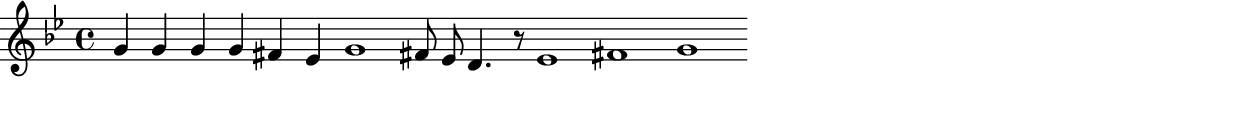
%% Generated by lilypond-book.py
%% Options: [exampleindent=10.16\mm,indent=0\mm,line-width=160\mm,quote]
\include "lilypond-book-preamble.ly"


% ****************************************************************
% Start cut-&-pastable-section
% ****************************************************************



\paper {
  indent = 0\mm
  line-width = 160\mm
  % offset the left padding, also add 1mm as lilypond creates cropped
  % images with a little space on the right
  line-width = #(- line-width (* mm  3.000000) (* mm 1))
  line-width = 160\mm - 2.0 * 10.16\mm
  % offset the left padding, also add 1mm as lilypond creates cropped
  % images with a little space on the right
  line-width = #(- line-width (* mm  3.000000) (* mm 1))
}

\layout {
  
}





% ****************************************************************
% ly snippet:
% ****************************************************************
\sourcefilename "arabic-improvisation.ly"
\sourcefileline 0
%% DO NOT EDIT this file manually; it is automatically
%% generated from LSR http://lsr.dsi.unimi.it
%% Make any changes in LSR itself, or in Documentation/snippets/new/ ,
%% and then run scripts/auxiliar/makelsr.py
%%
%% This file is in the public domain.
\version "2.15.32"

\header {
  lsrtags = "world-music"

%% Translation of GIT committish: b482c3e5b56c3841a88d957e0ca12964bd3e64fa
  texidoces = "
Para las improvisaciones o @emph{taqasim} que son libres durante unos
momentos, se puede omitir la indicación de compás y se puede usar
@code{\\cadenzaOn}.  Podría ser necesario ajustar el estilo de
alteraciones accidentales, porque la ausencia de líneas divisorias
hará que la alteración aparezca una sola vez.  He aquí un ejemplo de
cómo podría ser el comienzo de una improvisación @emph{hijaz}:

"
doctitlees = "Improvisación de música árabe"


%% Translation of GIT committish: 0a868be38a775ecb1ef935b079000cebbc64de40
  texidocde = "
Bei Improvisation oder @emph{taqasim}, die zeitlich frei gespielt
werden, kann die Taktart ausgelassen werden und @code{\\cadenzaOn}
kann eingesetzt werden.  Es kann nötig sein, den Versetzungszeichenstil
anzupassen, weil sonst die Versetzungszeichen nur einmal ausgegeben
werden, da keine Taktlinien gesetzt sind.  Hier ein Beispiel, wie
der Beginn einer @emph{hijaz}-Improvisation aussehen könnte:

"

  doctitlede = "Arabische Improvisation"

%% Translation of GIT committish: 3b125956b08d27ef39cd48bfa3a2f1e1bb2ae8b4
  texidocfr = "
Lorsque les improvisations ou @emph{taqasim} sont temporairement libres,
la métrique peut ne pas apparaître, auquel cas on utilisera un
@code{\\cadenzaOn}.  Les altérations accidentelles devront alors être
répétées en raison de l'absence de barre de mesure.  Voici comment
pourrait débuter une improvisation de @emph{hijaz}.

"
  doctitlefr = "Improvisation en musique arabe"


  texidoc = "
For improvisations or taqasim which are temporarily free, the time
signature can be omitted and @code{\\cadenzaOn} can be used.  Adjusting
the accidental style might be required, since the absence of bar lines
will cause the accidental to be marked only once.  Here is an example
of what could be the start of a hijaz improvisation:

"
  doctitle = "Arabic improvisation"
} % begin verbatim


\include "arabic.ly"

\relative sol' {
  \key re \kurd
  \accidentalStyle "forget"
  \cadenzaOn
  sol4 sol sol sol fad mib sol1 fad8 mib re4. r8 mib1 fad sol
}



% ****************************************************************
% end ly snippet
% ****************************************************************
